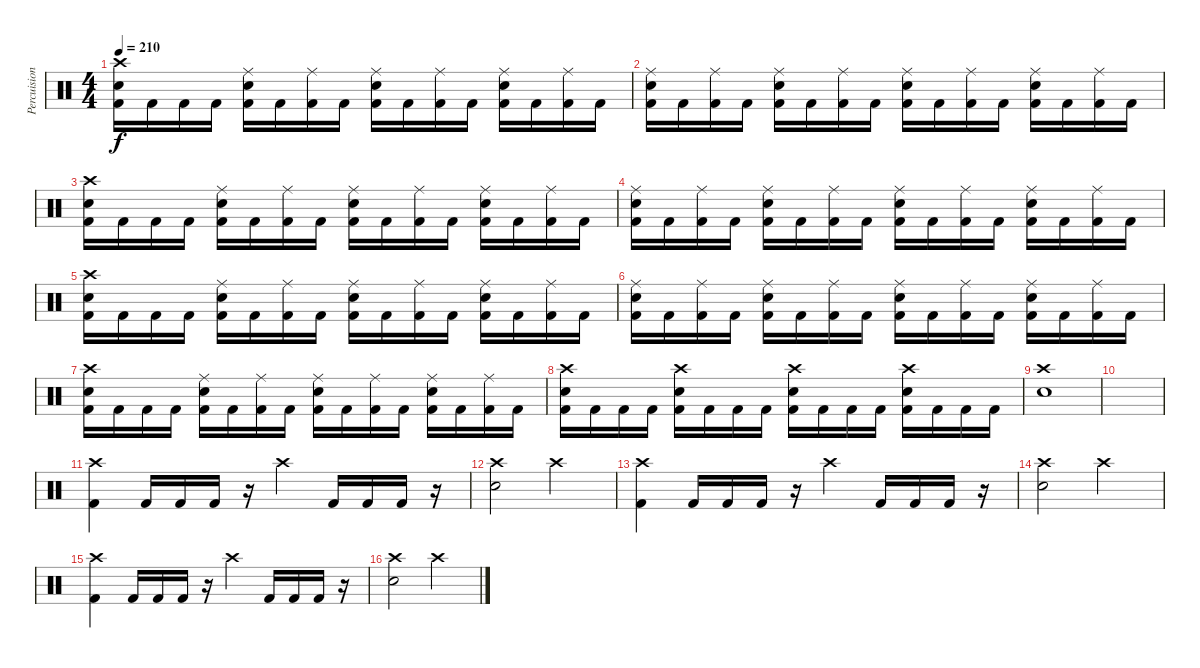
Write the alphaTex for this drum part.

\track ("Percuision" "Percuision") {instrument percussion}
\staff {score}
\articulation defaults
\ts (4 4)
\tempo 210
\clef neutral
\ks c
("Crash high (hit)" "Electric Snare (hit)" "Kick (hit) 2").16{dy f} "Kick (hit) 2".16 "Kick (hit) 2".16 "Kick (hit) 2".16 ("Ride (middle)" "Electric Snare (hit)" "Kick (hit) 2").16 "Kick (hit) 2".16 ("Ride (middle)" "Kick (hit) 2").16 "Kick (hit) 2".16 ("Ride (middle)" "Electric Snare (hit)" "Kick (hit) 2").16 "Kick (hit) 2".16 ("Ride (middle)" "Kick (hit) 2").16 "Kick (hit) 2".16 ("Ride (middle)" "Electric Snare (hit)" "Kick (hit) 2").16 "Kick (hit) 2".16 ("Ride (middle)" "Kick (hit) 2").16 "Kick (hit) 2".16 |
("Ride (middle)" "Electric Snare (hit)" "Kick (hit) 2").16 "Kick (hit) 2".16 ("Ride (middle)" "Kick (hit) 2").16 "Kick (hit) 2".16 ("Ride (middle)" "Electric Snare (hit)" "Kick (hit) 2").16 "Kick (hit) 2".16 ("Ride (middle)" "Kick (hit) 2").16 "Kick (hit) 2".16 ("Ride (middle)" "Electric Snare (hit)" "Kick (hit) 2").16 "Kick (hit) 2".16 ("Ride (middle)" "Kick (hit) 2").16 "Kick (hit) 2".16 ("Ride (middle)" "Electric Snare (hit)" "Kick (hit) 2").16 "Kick (hit) 2".16 ("Ride (middle)" "Kick (hit) 2").16 "Kick (hit) 2".16 |
("Crash high (hit)" "Electric Snare (hit)" "Kick (hit) 2").16 "Kick (hit) 2".16 "Kick (hit) 2".16 "Kick (hit) 2".16 ("Ride (middle)" "Electric Snare (hit)" "Kick (hit) 2").16 "Kick (hit) 2".16 ("Ride (middle)" "Kick (hit) 2").16 "Kick (hit) 2".16 ("Ride (middle)" "Electric Snare (hit)" "Kick (hit) 2").16 "Kick (hit) 2".16 ("Ride (middle)" "Kick (hit) 2").16 "Kick (hit) 2".16 ("Ride (middle)" "Electric Snare (hit)" "Kick (hit) 2").16 "Kick (hit) 2".16 ("Ride (middle)" "Kick (hit) 2").16 "Kick (hit) 2".16 |
("Ride (middle)" "Electric Snare (hit)" "Kick (hit) 2").16 "Kick (hit) 2".16 ("Ride (middle)" "Kick (hit) 2").16 "Kick (hit) 2".16 ("Ride (middle)" "Electric Snare (hit)" "Kick (hit) 2").16 "Kick (hit) 2".16 ("Ride (middle)" "Kick (hit) 2").16 "Kick (hit) 2".16 ("Ride (middle)" "Electric Snare (hit)" "Kick (hit) 2").16 "Kick (hit) 2".16 ("Ride (middle)" "Kick (hit) 2").16 "Kick (hit) 2".16 ("Ride (middle)" "Electric Snare (hit)" "Kick (hit) 2").16 "Kick (hit) 2".16 ("Ride (middle)" "Kick (hit) 2").16 "Kick (hit) 2".16 |
("Crash high (hit)" "Electric Snare (hit)" "Kick (hit) 2").16 "Kick (hit) 2".16 "Kick (hit) 2".16 "Kick (hit) 2".16 ("Ride (middle)" "Electric Snare (hit)" "Kick (hit) 2").16 "Kick (hit) 2".16 ("Ride (middle)" "Kick (hit) 2").16 "Kick (hit) 2".16 ("Ride (middle)" "Electric Snare (hit)" "Kick (hit) 2").16 "Kick (hit) 2".16 ("Ride (middle)" "Kick (hit) 2").16 "Kick (hit) 2".16 ("Ride (middle)" "Electric Snare (hit)" "Kick (hit) 2").16 "Kick (hit) 2".16 ("Ride (middle)" "Kick (hit) 2").16 "Kick (hit) 2".16 |
("Ride (middle)" "Electric Snare (hit)" "Kick (hit) 2").16 "Kick (hit) 2".16 ("Ride (middle)" "Kick (hit) 2").16 "Kick (hit) 2".16 ("Ride (middle)" "Electric Snare (hit)" "Kick (hit) 2").16 "Kick (hit) 2".16 ("Ride (middle)" "Kick (hit) 2").16 "Kick (hit) 2".16 ("Ride (middle)" "Electric Snare (hit)" "Kick (hit) 2").16 "Kick (hit) 2".16 ("Ride (middle)" "Kick (hit) 2").16 "Kick (hit) 2".16 ("Ride (middle)" "Electric Snare (hit)" "Kick (hit) 2").16 "Kick (hit) 2".16 ("Ride (middle)" "Kick (hit) 2").16 "Kick (hit) 2".16 |
("Crash high (hit)" "Electric Snare (hit)" "Kick (hit) 2").16 "Kick (hit) 2".16 "Kick (hit) 2".16 "Kick (hit) 2".16 ("Ride (middle)" "Electric Snare (hit)" "Kick (hit) 2").16 "Kick (hit) 2".16 ("Ride (middle)" "Kick (hit) 2").16 "Kick (hit) 2".16 ("Ride (middle)" "Electric Snare (hit)" "Kick (hit) 2").16 "Kick (hit) 2".16 ("Ride (middle)" "Kick (hit) 2").16 "Kick (hit) 2".16 ("Ride (middle)" "Electric Snare (hit)" "Kick (hit) 2").16 "Kick (hit) 2".16 ("Ride (middle)" "Kick (hit) 2").16 "Kick (hit) 2".16 |
("Crash high (hit)" "Electric Snare (hit)" "Kick (hit) 2").16 "Kick (hit) 2".16 "Kick (hit) 2".16 "Kick (hit) 2".16 ("Crash high (hit)" "Electric Snare (hit)" "Kick (hit) 2").16 "Kick (hit) 2".16 "Kick (hit) 2".16 "Kick (hit) 2".16 ("Crash high (hit)" "Electric Snare (hit)" "Kick (hit) 2").16 "Kick (hit) 2".16 "Kick (hit) 2".16 "Kick (hit) 2".16 ("Crash high (hit)" "Electric Snare (hit)" "Kick (hit) 2").16 "Kick (hit) 2".16 "Kick (hit) 2".16 "Kick (hit) 2".16 |
("Crash high (hit)" "Electric Snare (hit)").1 |
|
("Crash high (hit)" "Kick (hit) 2").4 "Kick (hit) 2".16 "Kick (hit) 2".16 "Kick (hit) 2".16 r.16 "Crash high (hit)".4 "Kick (hit) 2".16 "Kick (hit) 2".16 "Kick (hit) 2".16 r.16 |
("Crash high (hit)" "Electric Snare (hit)").2 "Crash high (hit)".2 |
("Crash high (hit)" "Kick (hit) 2").4 "Kick (hit) 2".16 "Kick (hit) 2".16 "Kick (hit) 2".16 r.16 "Crash high (hit)".4 "Kick (hit) 2".16 "Kick (hit) 2".16 "Kick (hit) 2".16 r.16 |
("Crash high (hit)" "Electric Snare (hit)").2 "Crash high (hit)".2 |
("Crash high (hit)" "Kick (hit) 2").4 "Kick (hit) 2".16 "Kick (hit) 2".16 "Kick (hit) 2".16 r.16 "Crash high (hit)".4 "Kick (hit) 2".16 "Kick (hit) 2".16 "Kick (hit) 2".16 r.16 |
("Crash high (hit)" "Electric Snare (hit)").2 "Crash high (hit)".2
